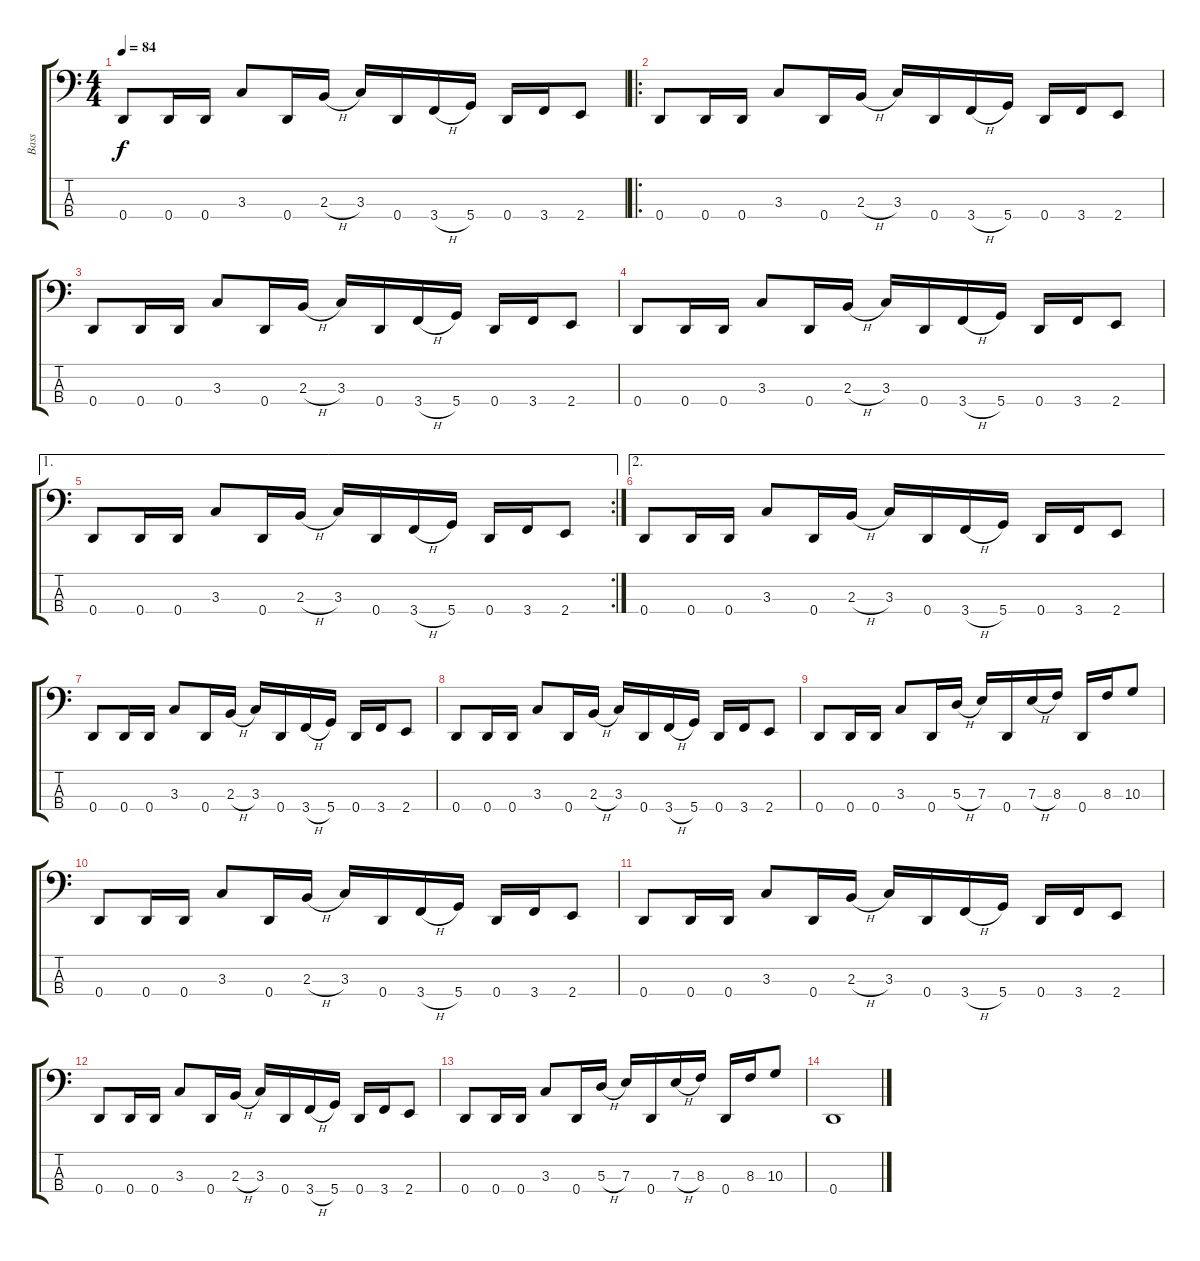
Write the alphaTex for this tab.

\track ("Bass" "Bass") {instrument electricbassfinger}
\staff {score tabs}
\tuning (G2 D2 A1 D1) {hide}
\ts (4 4)
\tempo 84
\clef f4
\ks c
0.4.8{dy f} 0.4.16 0.4.16 3.3.8 0.4.16 2.3{h}.16 3.3.16 0.4.16 3.4{h}.16 5.4.16 0.4.16 3.4.16 2.4.8 |
\ro
0.4.8 0.4.16 0.4.16 3.3.8 0.4.16 2.3{h}.16 3.3.16 0.4.16 3.4{h}.16 5.4.16 0.4.16 3.4.16 2.4.8 |
0.4.8 0.4.16 0.4.16 3.3.8 0.4.16 2.3{h}.16 3.3.16 0.4.16 3.4{h}.16 5.4.16 0.4.16 3.4.16 2.4.8 |
0.4.8 0.4.16 0.4.16 3.3.8 0.4.16 2.3{h}.16 3.3.16 0.4.16 3.4{h}.16 5.4.16 0.4.16 3.4.16 2.4.8 |
\ae 1
\rc 2
0.4.8 0.4.16 0.4.16 3.3.8 0.4.16 2.3{h}.16 3.3.16 0.4.16 3.4{h}.16 5.4.16 0.4.16 3.4.16 2.4.8 |
\ae 2
0.4.8 0.4.16 0.4.16 3.3.8 0.4.16 2.3{h}.16 3.3.16 0.4.16 3.4{h}.16 5.4.16 0.4.16 3.4.16 2.4.8 |
0.4.8 0.4.16 0.4.16 3.3.8 0.4.16 2.3{h}.16 3.3.16 0.4.16 3.4{h}.16 5.4.16 0.4.16 3.4.16 2.4.8 |
0.4.8 0.4.16 0.4.16 3.3.8 0.4.16 2.3{h}.16 3.3.16 0.4.16 3.4{h}.16 5.4.16 0.4.16 3.4.16 2.4.8 |
0.4.8 0.4.16 0.4.16 3.3.8 0.4.16 5.3{h}.16 7.3.16 0.4.16 7.3{h}.16 8.3.16 0.4.16 8.3.16 10.3.8 |
0.4.8 0.4.16 0.4.16 3.3.8 0.4.16 2.3{h}.16 3.3.16 0.4.16 3.4{h}.16 5.4.16 0.4.16 3.4.16 2.4.8 |
0.4.8 0.4.16 0.4.16 3.3.8 0.4.16 2.3{h}.16 3.3.16 0.4.16 3.4{h}.16 5.4.16 0.4.16 3.4.16 2.4.8 |
0.4.8 0.4.16 0.4.16 3.3.8 0.4.16 2.3{h}.16 3.3.16 0.4.16 3.4{h}.16 5.4.16 0.4.16 3.4.16 2.4.8 |
0.4.8 0.4.16 0.4.16 3.3.8 0.4.16 5.3{h}.16 7.3.16 0.4.16 7.3{h}.16 8.3.16 0.4.16 8.3.16 10.3.8 |
0.4.1
